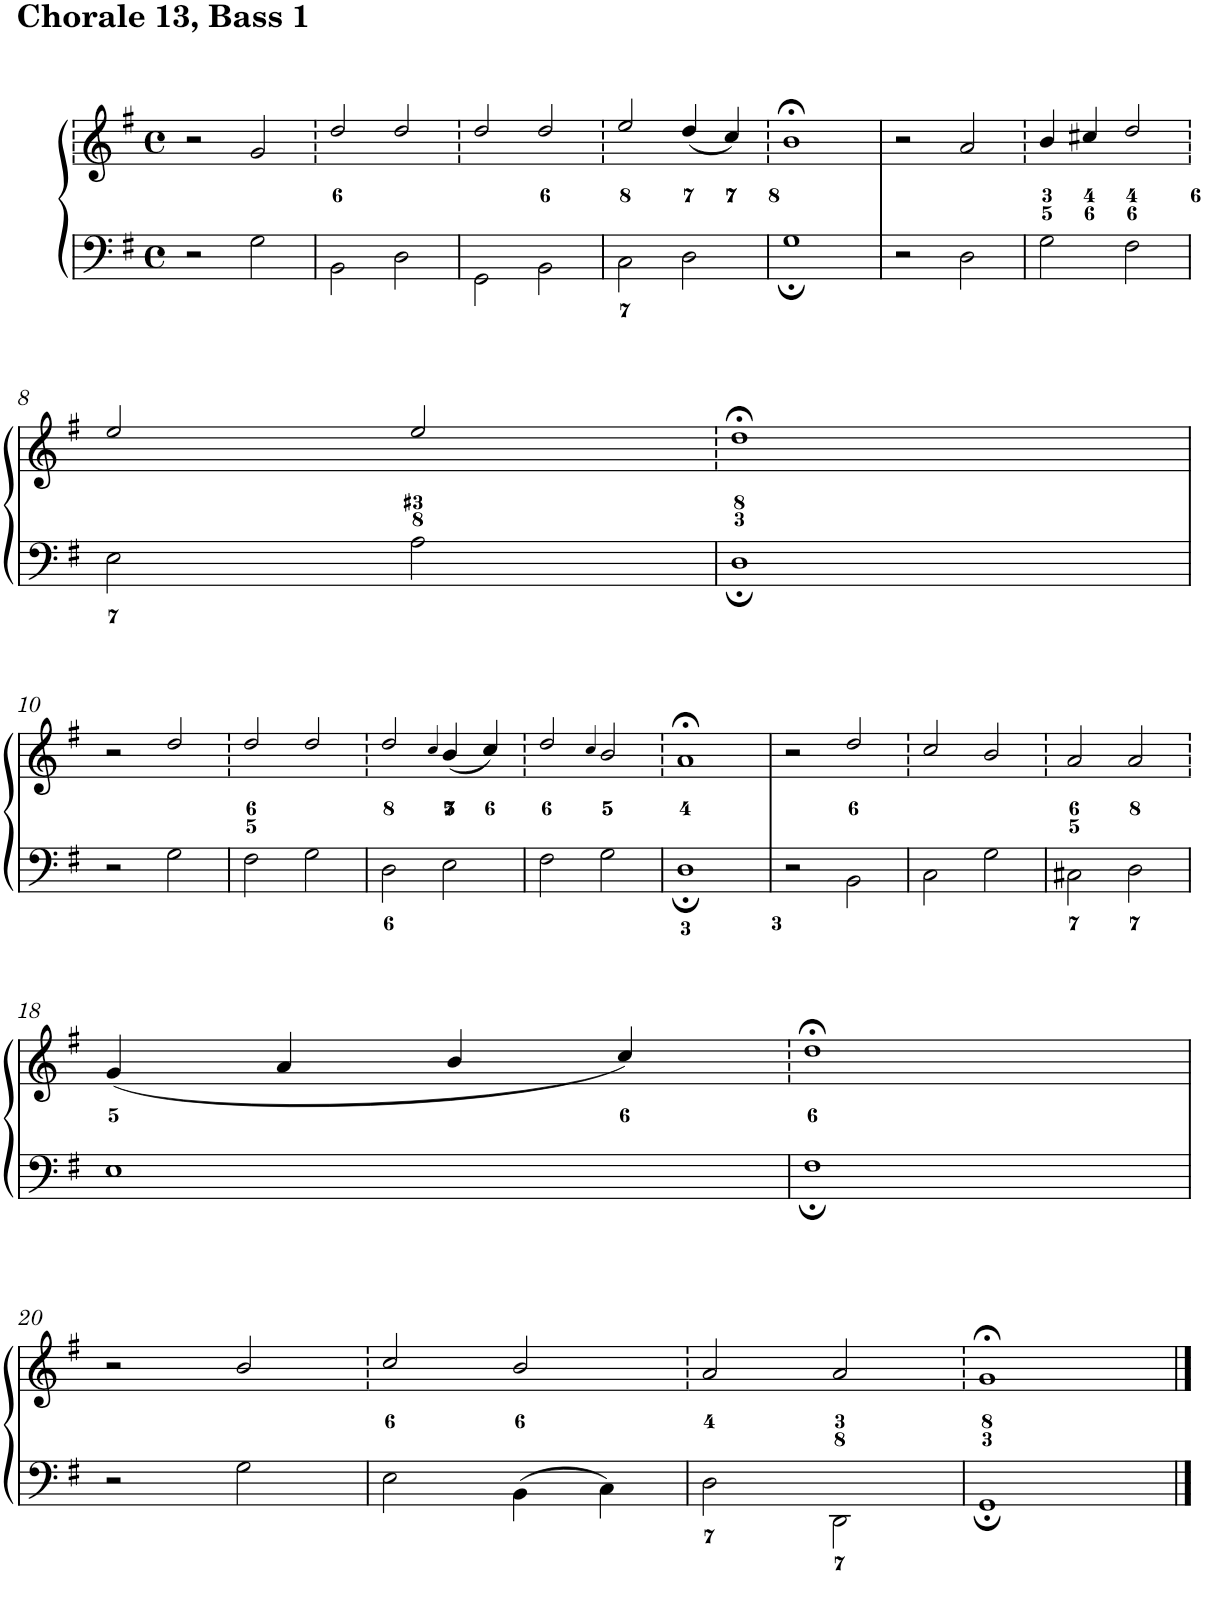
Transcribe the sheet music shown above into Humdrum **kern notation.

**kern	**kern
*part1	*part1
*staff2	*staff1
*I"Piano	*
*I'Pno.	*
*clefF4	*clefG2
*k[f#]	*k[f#]
*G:	*G:
*M4/4	*M4/4
*met(c)	*met(c)
=1	=1
2r	2r
2G\	2g/
=2	=2
2BB\	2dd/
2D\	2dd/
=3	=3
2GG\	2dd/
2BB\	2dd/
=4	=4
2C\	2ee/
2D\	(4dd/
.	4cc/)
=5	=5
1G;	1b;<
=6	=6
2r	2r
2D\	2a/
=7	=7
2G\	4b/
.	4cc#X/
2F#\	2dd/
!!LO:LB:g=z
=8	=8
2E\	2ee/
2A\	2ee/
=9	=9
1D;	1dd;<
!!LO:LB:g=z
=10	=10
2r	2r
2G\	2dd/
=11	=11
2F#\	2dd/
2G\	2dd/
=12	=12
2D\	2dd/
.	4qcc/
2E\	(4b/
.	4cc/)
=13	=13
2F#\	2dd/
.	4qcc/
2G\	2b/
=14	=14
1D;	1a;<
=15	=15
2r	2r
2BB\	2dd/
=16	=16
2C\	2cc/
2G\	2b/
=17	=17
2C#X\	2a/
2D\	2a/
!!LO:LB:g=z
=18	=18
1E	(4g/
.	4a/
.	4b/
.	4cc/)
=19	=19
1F#;	1dd;<
!!LO:LB:g=z
=20	=20
2r	2r
2G\	2b/
=21	=21
2E\	2cc/
4BB\	2b/
4C\	.
=22	=22
2D\	2a/
2DD\	2a/
=23	=23
1GG;	1g;<
==	==
*-	*-
